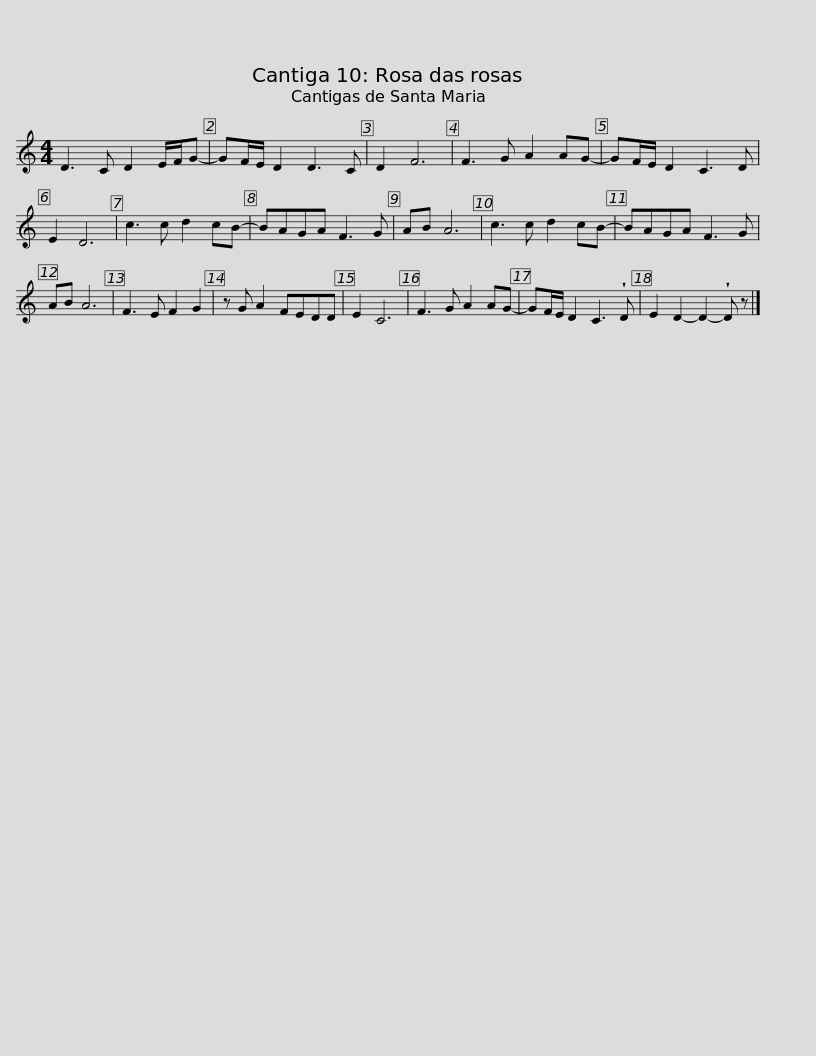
X:1
L:1/8
M:4/4
I:linebreak $
K:C
V:1 treble
V:1
 D3 C D2 E/F/G- | GF/E/ D2 D3 C | D2 F6 | F3 G A2 AG- | GF/E/ D2 C3 D | %5
 E2 D6 |$ c3 c d2 cB- | BAGA F3 G | AB A6 | c3 c d2 cB- | %10
 BAGA F3 G | AB A6 |$ F3 E F2 G2 | z G A2 FEDD | E2 C6 | %15
 F3 G A2 AG- | GF/E/ D2 C3 !wedge!D | E2 D2- D2- !wedge!D z |] %18
